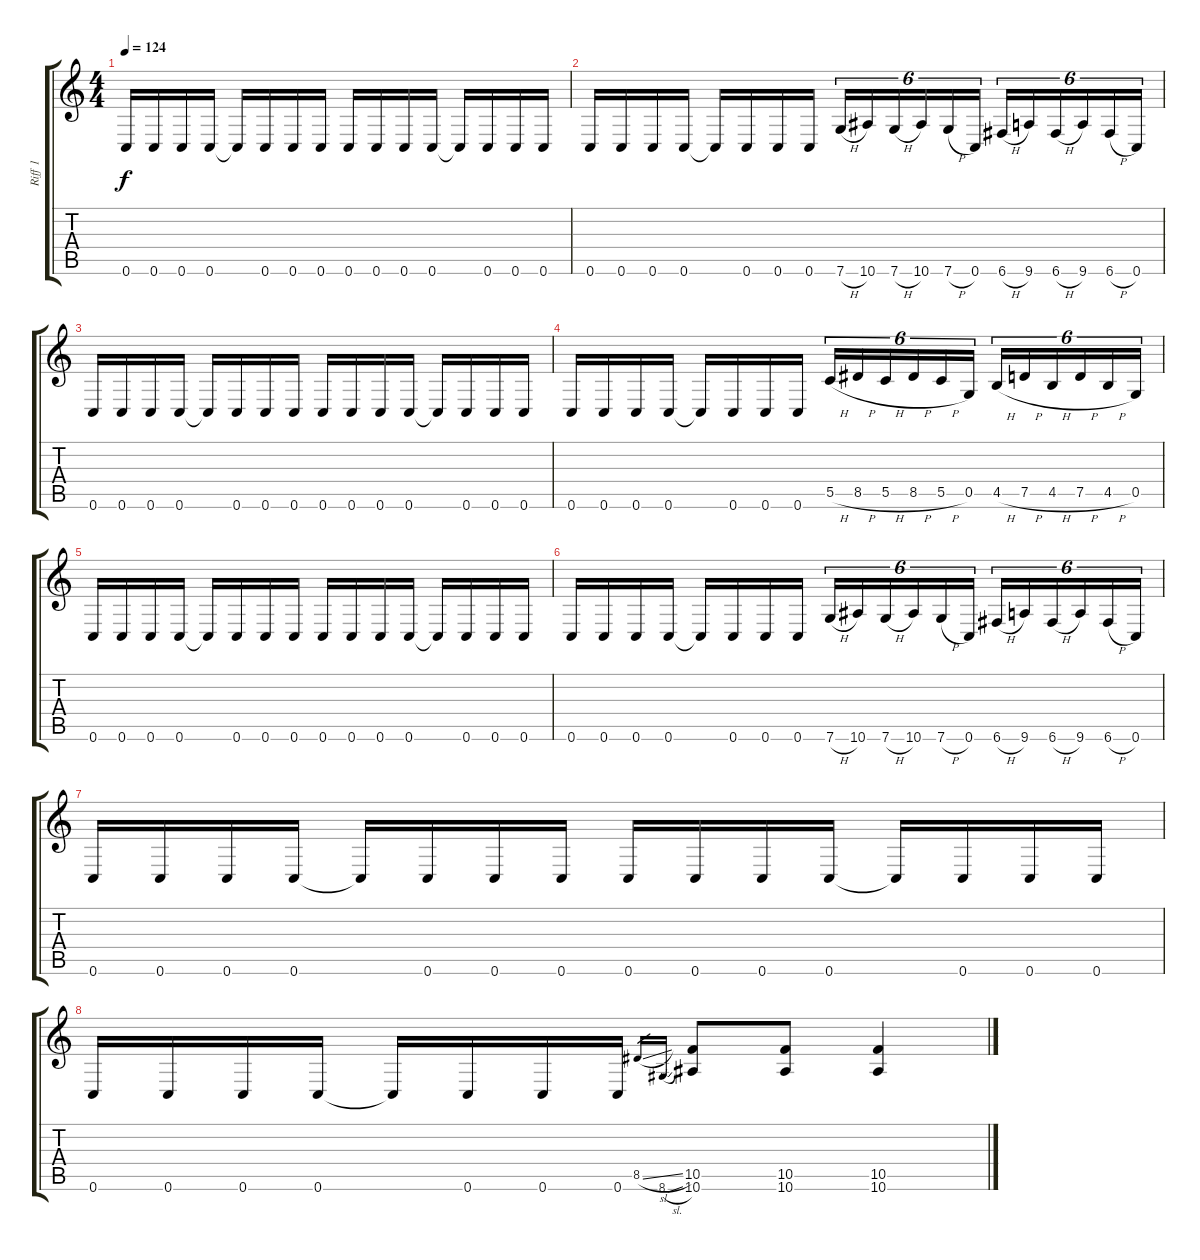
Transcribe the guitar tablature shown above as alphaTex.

\track ("Riff 1" "Riff 1") {instrument distortionguitar}
\staff {score tabs}
\tuning (D4 A3 F3 C3 G2 C2) {hide}
\ts (4 4)
\tempo 124
\clef g2
\ks c
0.6.16{dy f} 0.6.16 0.6.16 0.6.16 0.6{t}.16 0.6.16 0.6.16 0.6.16 0.6.16 0.6.16 0.6.16 0.6.16 0.6{t}.16 0.6.16 0.6.16 0.6.16 |
0.6.16 0.6.16 0.6.16 0.6.16 0.6{t}.16 0.6.16 0.6.16 0.6.16 7.6{h}.16{tu (6 4)} 10.6.16{tu (6 4)} 7.6{h}.16{tu (6 4)} 10.6.16{tu (6 4)} 7.6{h}.16{tu (6 4)} 0.6.16{tu (6 4)} 6.6{h}.16{tu (6 4)} 9.6.16{tu (6 4)} 6.6{h}.16{tu (6 4)} 9.6.16{tu (6 4)} 6.6{h}.16{tu (6 4)} 0.6.16{tu (6 4)} |
0.6.16 0.6.16 0.6.16 0.6.16 0.6{t}.16 0.6.16 0.6.16 0.6.16 0.6.16 0.6.16 0.6.16 0.6.16 0.6{t}.16 0.6.16 0.6.16 0.6.16 |
0.6.16 0.6.16 0.6.16 0.6.16 0.6{t}.16 0.6.16 0.6.16 0.6.16 5.5{h}.16{tu (6 4)} 8.5{h}.16{tu (6 4)} 5.5{h}.16{tu (6 4)} 8.5{h}.16{tu (6 4)} 5.5{h}.16{tu (6 4)} 0.5.16{tu (6 4)} 4.5{h}.16{tu (6 4)} 7.5{h}.16{tu (6 4)} 4.5{h}.16{tu (6 4)} 7.5{h}.16{tu (6 4)} 4.5{h}.16{tu (6 4)} 0.5.16{tu (6 4)} |
0.6.16 0.6.16 0.6.16 0.6.16 0.6{t}.16 0.6.16 0.6.16 0.6.16 0.6.16 0.6.16 0.6.16 0.6.16 0.6{t}.16 0.6.16 0.6.16 0.6.16 |
0.6.16 0.6.16 0.6.16 0.6.16 0.6{t}.16 0.6.16 0.6.16 0.6.16 7.6{h}.16{tu (6 4)} 10.6.16{tu (6 4)} 7.6{h}.16{tu (6 4)} 10.6.16{tu (6 4)} 7.6{h}.16{tu (6 4)} 0.6.16{tu (6 4)} 6.6{h}.16{tu (6 4)} 9.6.16{tu (6 4)} 6.6{h}.16{tu (6 4)} 9.6.16{tu (6 4)} 6.6{h}.16{tu (6 4)} 0.6.16{tu (6 4)} |
0.6.16 0.6.16 0.6.16 0.6.16 0.6{t}.16 0.6.16 0.6.16 0.6.16 0.6.16 0.6.16 0.6.16 0.6.16 0.6{t}.16 0.6.16 0.6.16 0.6.16 |
0.6.16 0.6.16 0.6.16 0.6.16 0.6{t}.16 0.6.16 0.6.16 0.6.16 8.5{sl}.16{gr} 8.6{sl}.16{gr} (10.5 10.6).8 (10.5 10.6).8 (10.5{ss} 10.6{ss}).4
